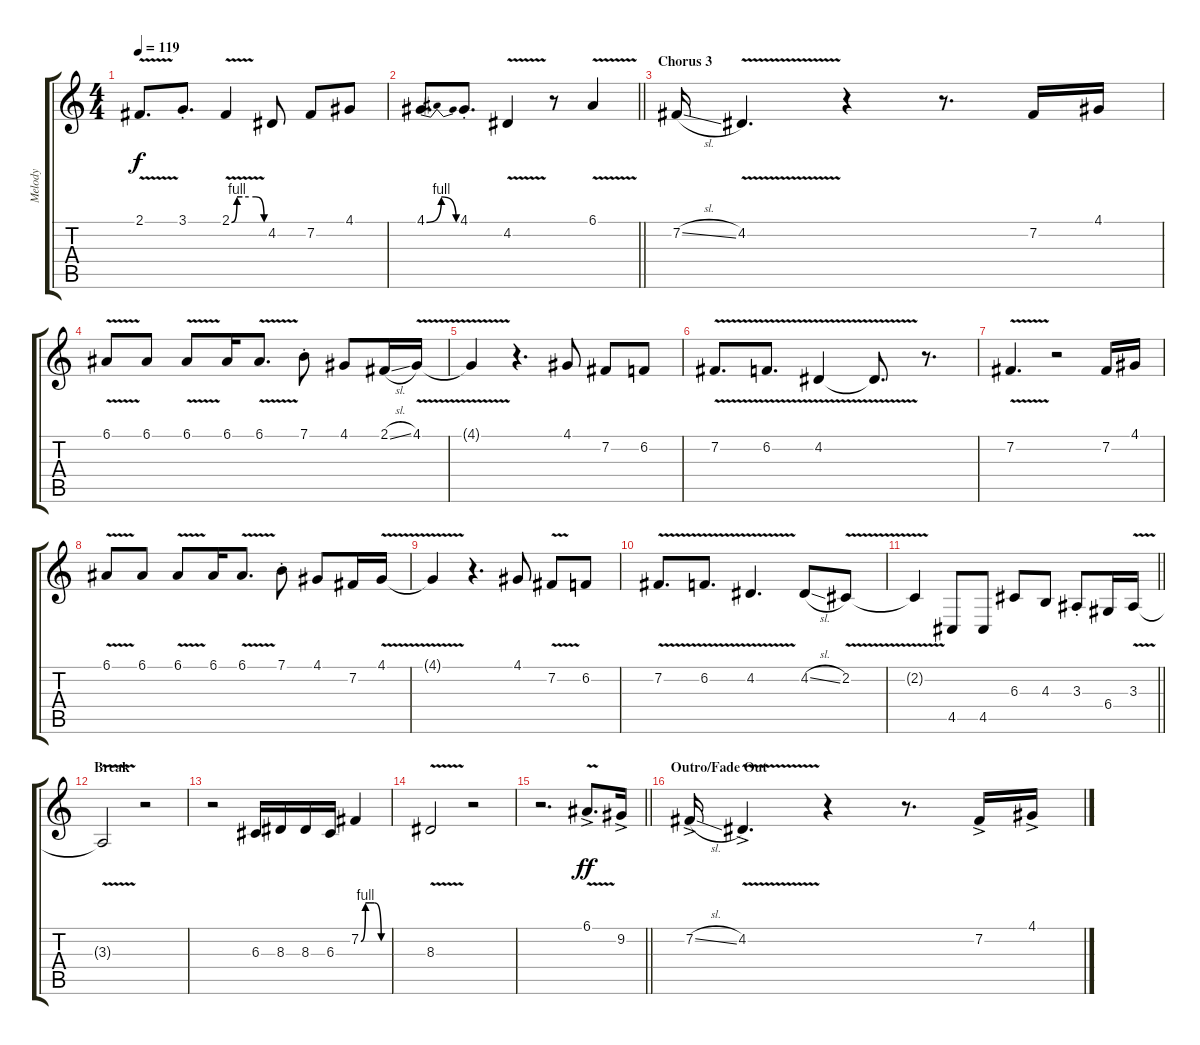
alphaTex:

\track ("Melody" "Melody") {instrument altosax}
\staff {score tabs}
\tuning (E4 B3 G3 D3 A2 E2) {hide}
\ts (4 4)
\tempo 119
\clef g2
\ks c
2.1{v}.8{d dy f} 3.1{st}.8{d} 2.1{be (custom 0 0 10 4 20 4 45 4 60 0) v}.4 4.2.8 7.2.8 4.1.8 |
\barLineRight lightlight
4.1{be (bendrelease 0 0 15 4 45 4 60 0)}.8{d} 4.1{st}.8{d} 4.2{v}.4 r.8 6.1{v}.4 |
\section ("" "Chorus 3")
7.2{sl}.16 4.2{v}.4{d} r.4 r.8{d} 7.2.16 4.1.16 |
6.1{v}.8 6.1.8 6.1{v}.8 6.1.16 6.1{v}.8{d} 7.1{st}.8 4.1.8 2.1{sl}.16 4.1{v}.16 |
4.1{t}.4 r.4{d} 4.1.8 7.2.8 6.2.8 |
7.2{v}.8{d} 6.2{v}.8{d} 4.2{v}.4 4.2{t}.8{d} r.8{d} |
7.2{v}.4{d} r.2 7.2.16 4.1.16 |
6.1{v}.8 6.1.8 6.1{v}.8 6.1.16 6.1{v}.8{d} 7.1{st}.8 4.1.8 7.2.16 4.1{v}.16 |
4.1{t}.4 r.4{d} 4.1.8 7.2{v}.8 6.2.8 |
7.2{v}.8{d} 6.2{v}.8{d} 4.2{v}.4{d} 4.2{sl}.8 2.2{v}.8 |
\barLineRight lightlight
2.2{t}.4 4.5.8 4.5.8 6.3.8 4.3.8 3.3{st}.8 6.4.16 3.3{v}.16 |
\section ("" "Break")
3.3{t}.2 r.2 |
r.2 6.3.16 8.3.16 8.3.16 6.3.16 7.2{be (custom 0 0 10 4 20 4 30 4 45 0 60 0)}.4 |
8.3{v}.2 r.2 |
\barLineRight lightlight
r.2{d} 6.1{v ac}.8{d dy ff} 9.2{ac}.16 |
\section ("" "Outro/Fade Out")
7.2{sl ac}.16 4.2{v ac}.4{d} r.4 r.8{d} 7.2{ac}.16 4.1{ac}.16
